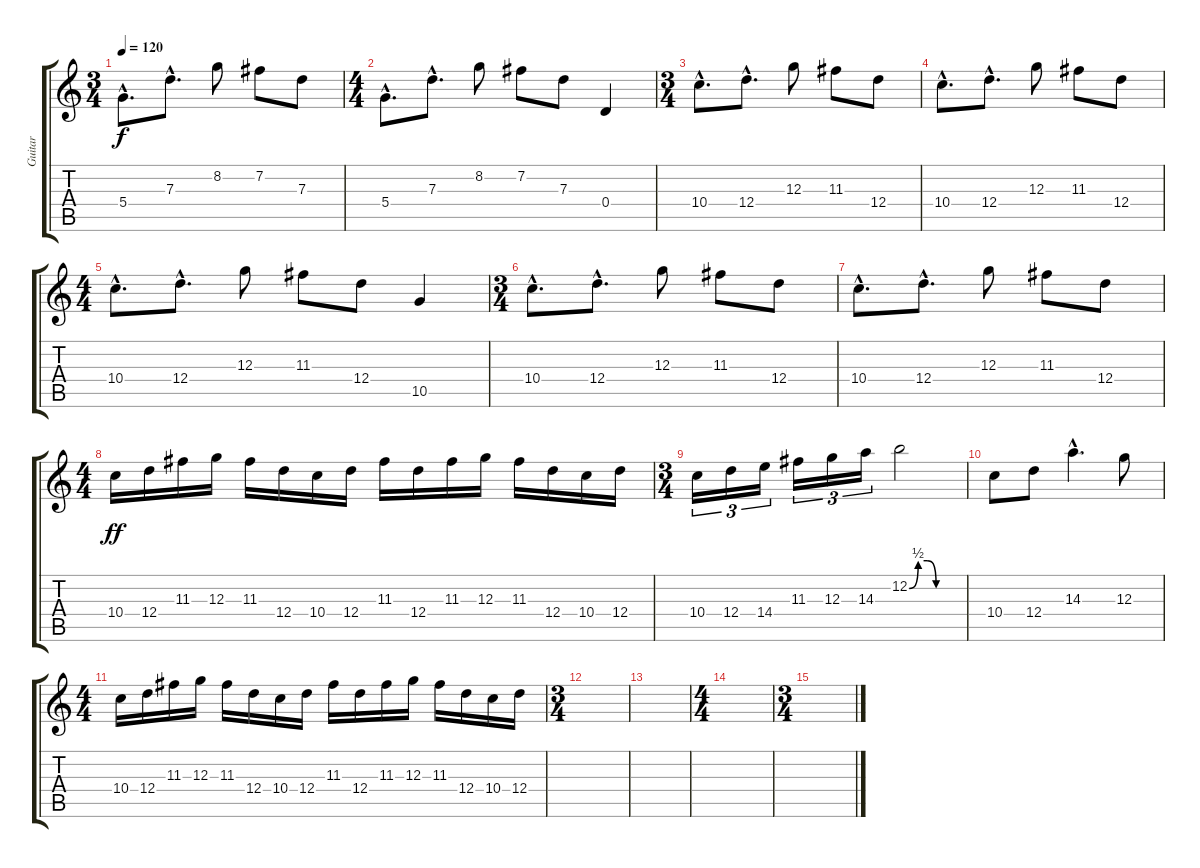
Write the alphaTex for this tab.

\track ("Guitar" "Guitar") {instrument overdrivenguitar}
\staff {score tabs}
\tuning (E4 B3 G3 D3 A2 E2) {hide}
\ts (3 4)
\tempo 120
\clef g2
\ks c
5.4{hac}.8{d dy f} 7.3{hac}.8{d} 8.2.8 7.2.8 7.3.8 |
\ts (4 4)
5.4{hac}.8{d} 7.3{hac}.8{d} 8.2.8 7.2.8 7.3.8 0.4.4 |
\ts (3 4)
10.4{hac}.8{d} 12.4{hac}.8{d} 12.3.8 11.3.8 12.4.8 |
10.4{hac}.8{d} 12.4{hac}.8{d} 12.3.8 11.3.8 12.4.8 |
\ts (4 4)
10.4{hac}.8{d} 12.4{hac}.8{d} 12.3.8 11.3.8 12.4.8 10.5.4 |
\ts (3 4)
10.4{hac}.8{d} 12.4{hac}.8{d} 12.3.8 11.3.8 12.4.8 |
10.4{hac}.8{d} 12.4{hac}.8{d} 12.3.8 11.3.8 12.4.8 |
\ts (4 4)
10.4.16{dy ff} 12.4.16 11.3.16 12.3.16 11.3.16 12.4.16 10.4.16 12.4.16 11.3.16 12.4.16 11.3.16 12.3.16 11.3.16 12.4.16 10.4.16 12.4.16 |
\ts (3 4)
10.4.16{tu (3 2)} 12.4.16{tu (3 2)} 14.4.16{tu (3 2)} 11.3.16{tu (3 2)} 12.3.16{tu (3 2)} 14.3.16{tu (3 2)} 12.2{be (custom 0 0 10 2 20 2 30 0 60 0)}.2 |
10.4.8 12.4.8 14.3{hac}.4{d} 12.3.8 |
\ts (4 4)
10.4.16 12.4.16 11.3.16 12.3.16 11.3.16 12.4.16 10.4.16 12.4.16 11.3.16 12.4.16 11.3.16 12.3.16 11.3.16 12.4.16 10.4.16 12.4.16 |
\ts (3 4)
|
|
\ts (4 4)
|
\ts (3 4)
